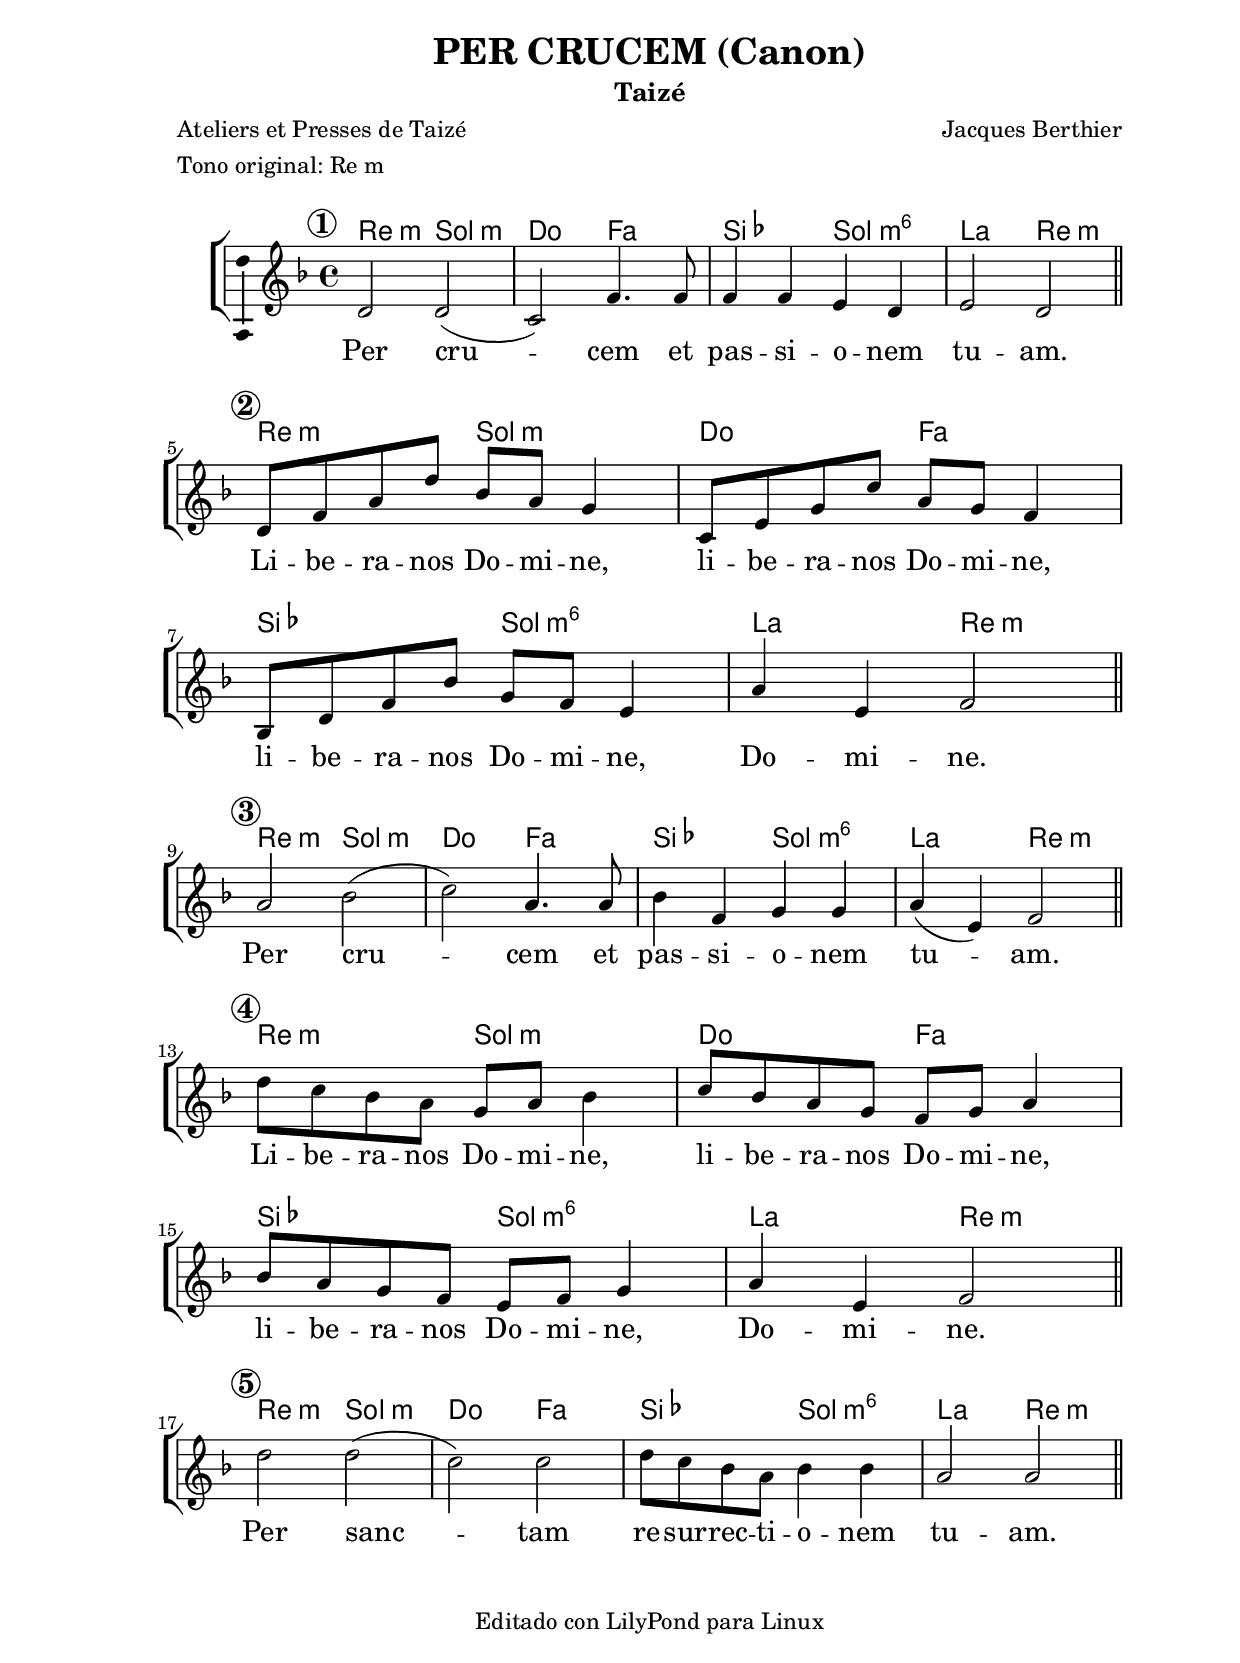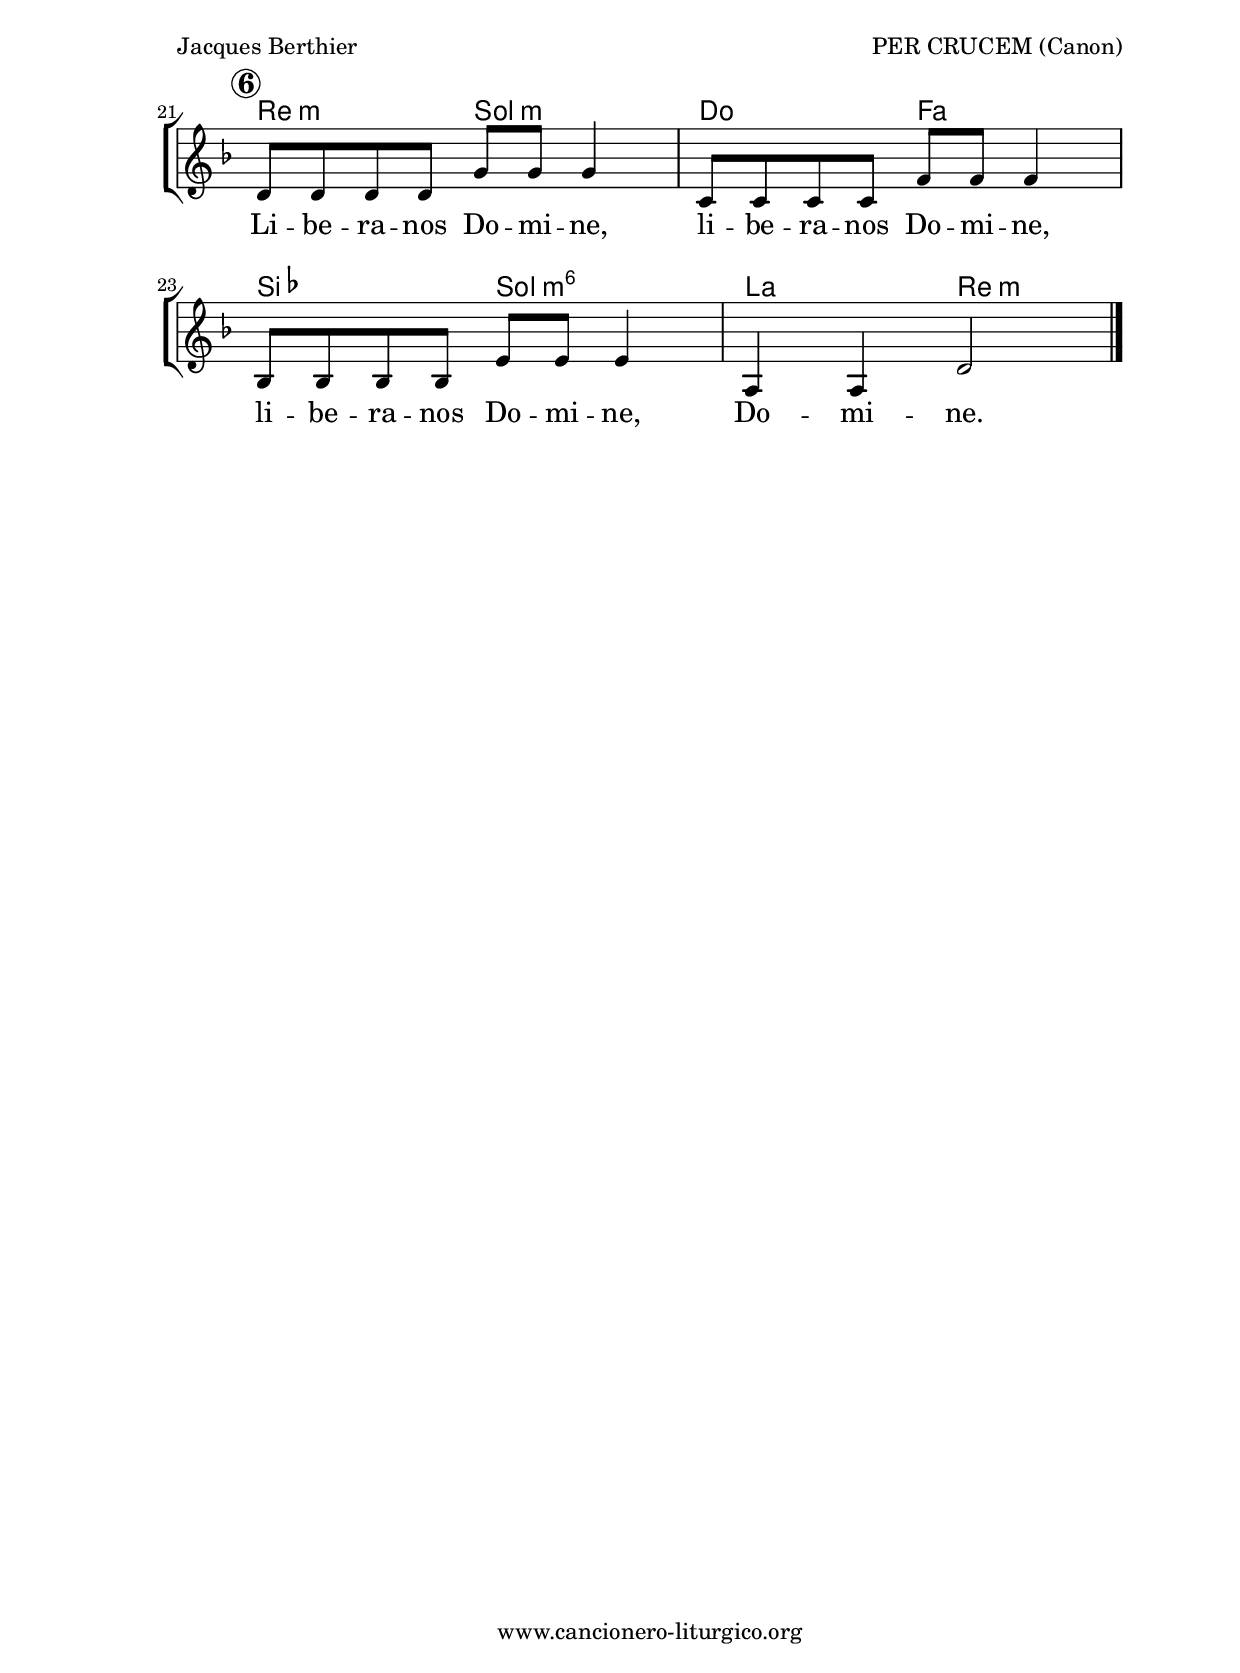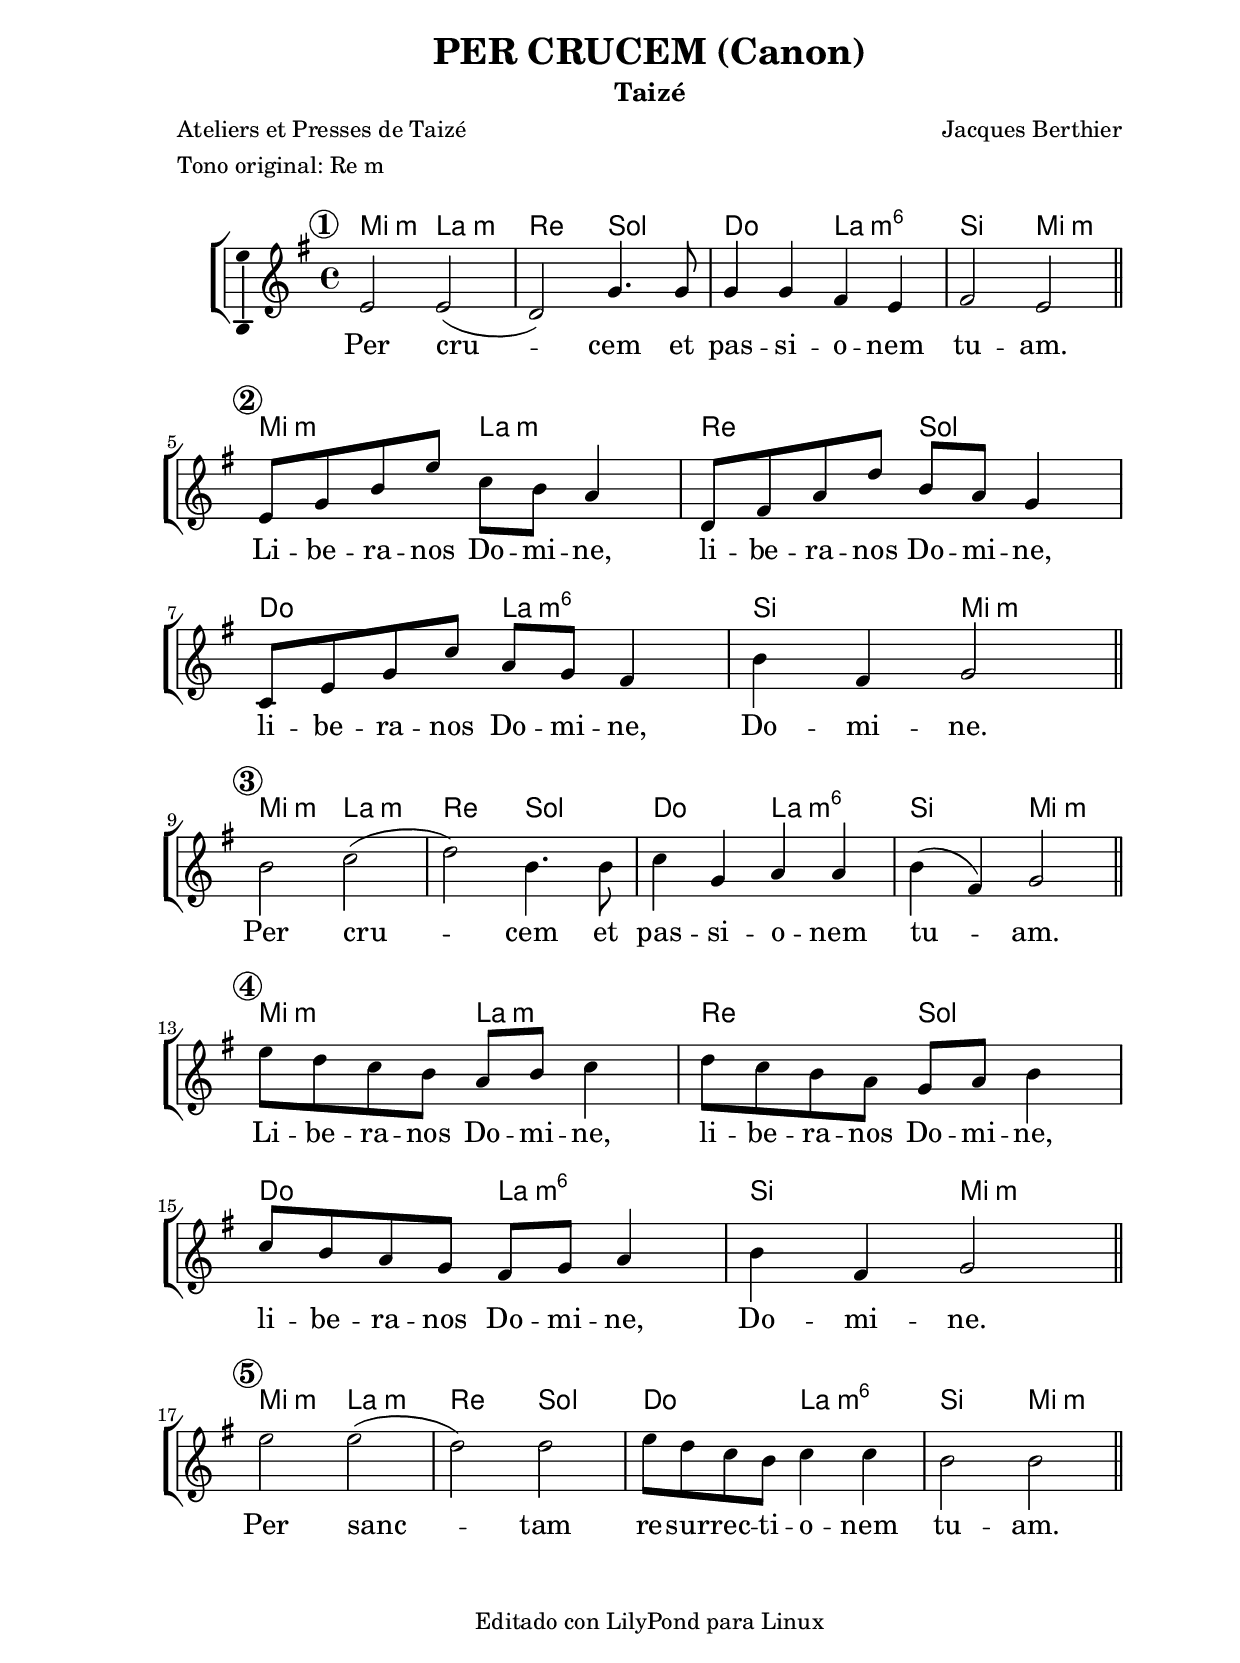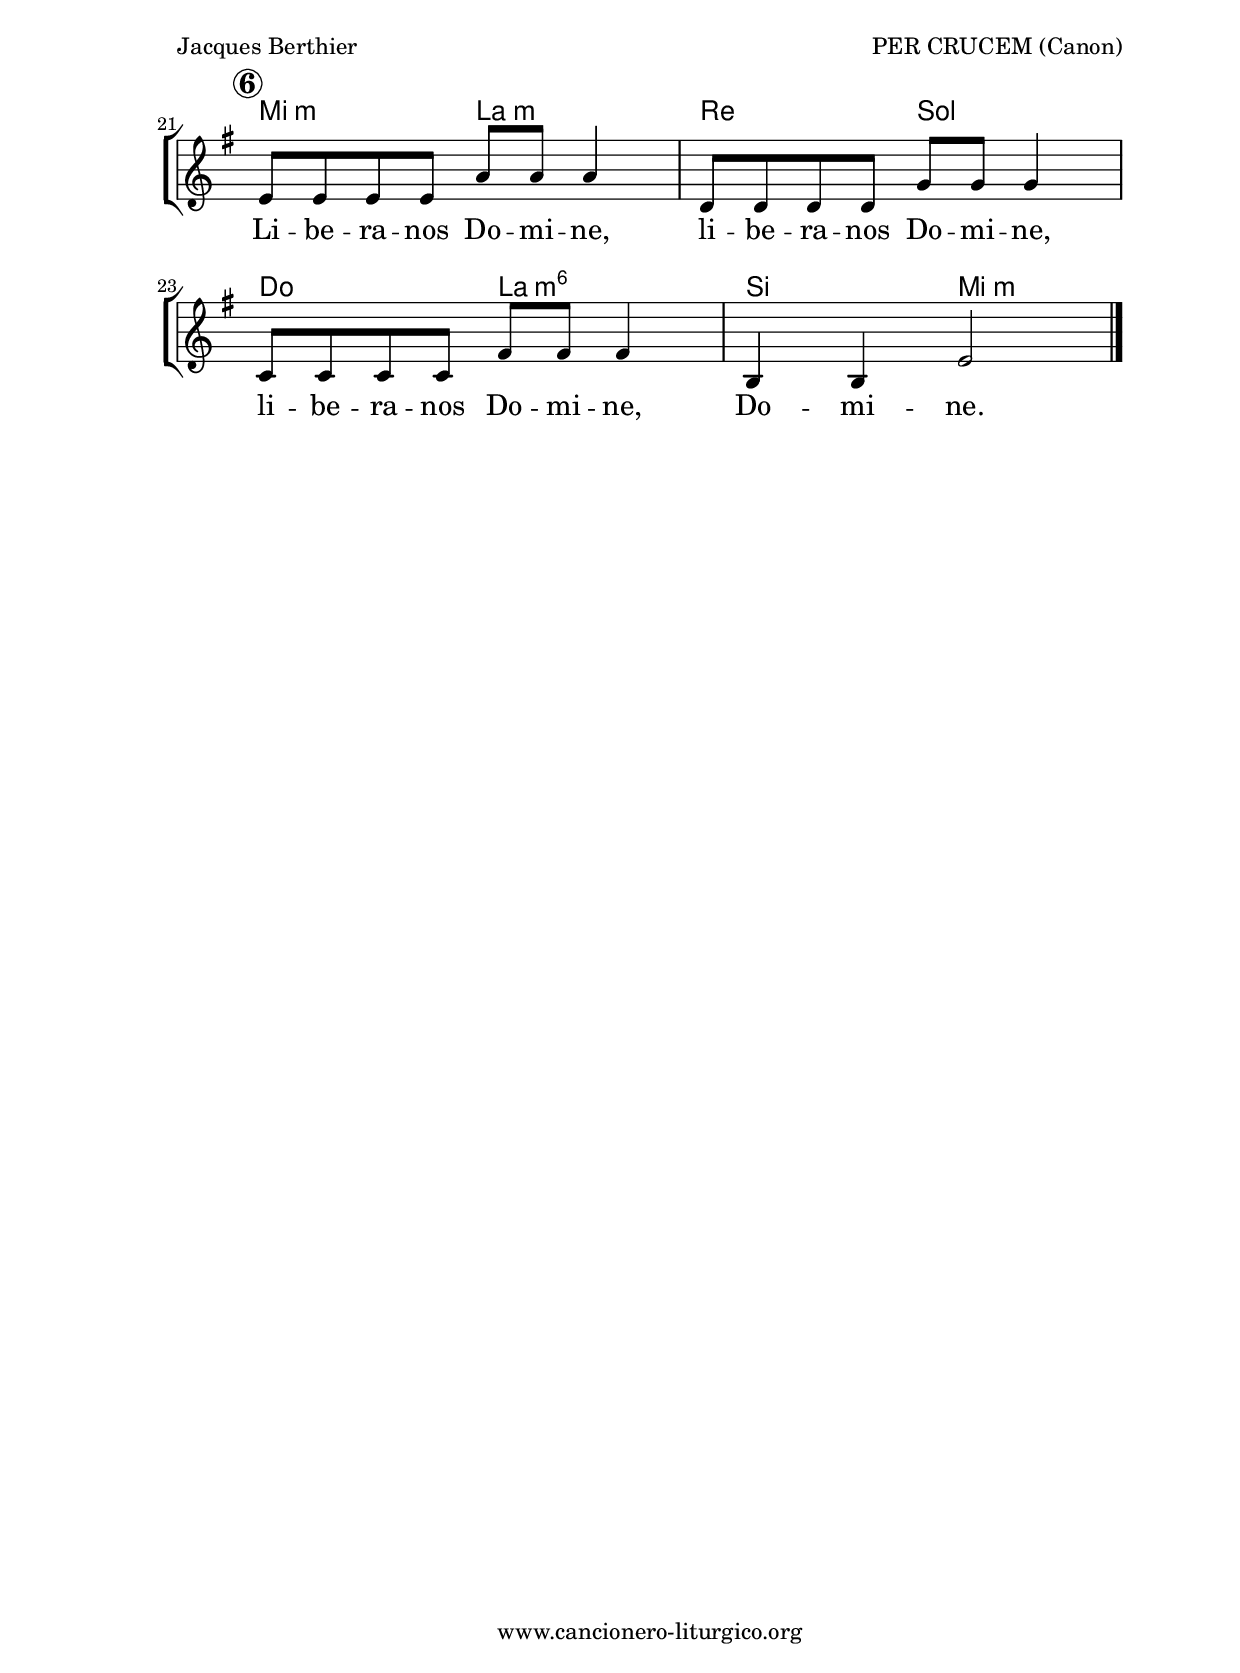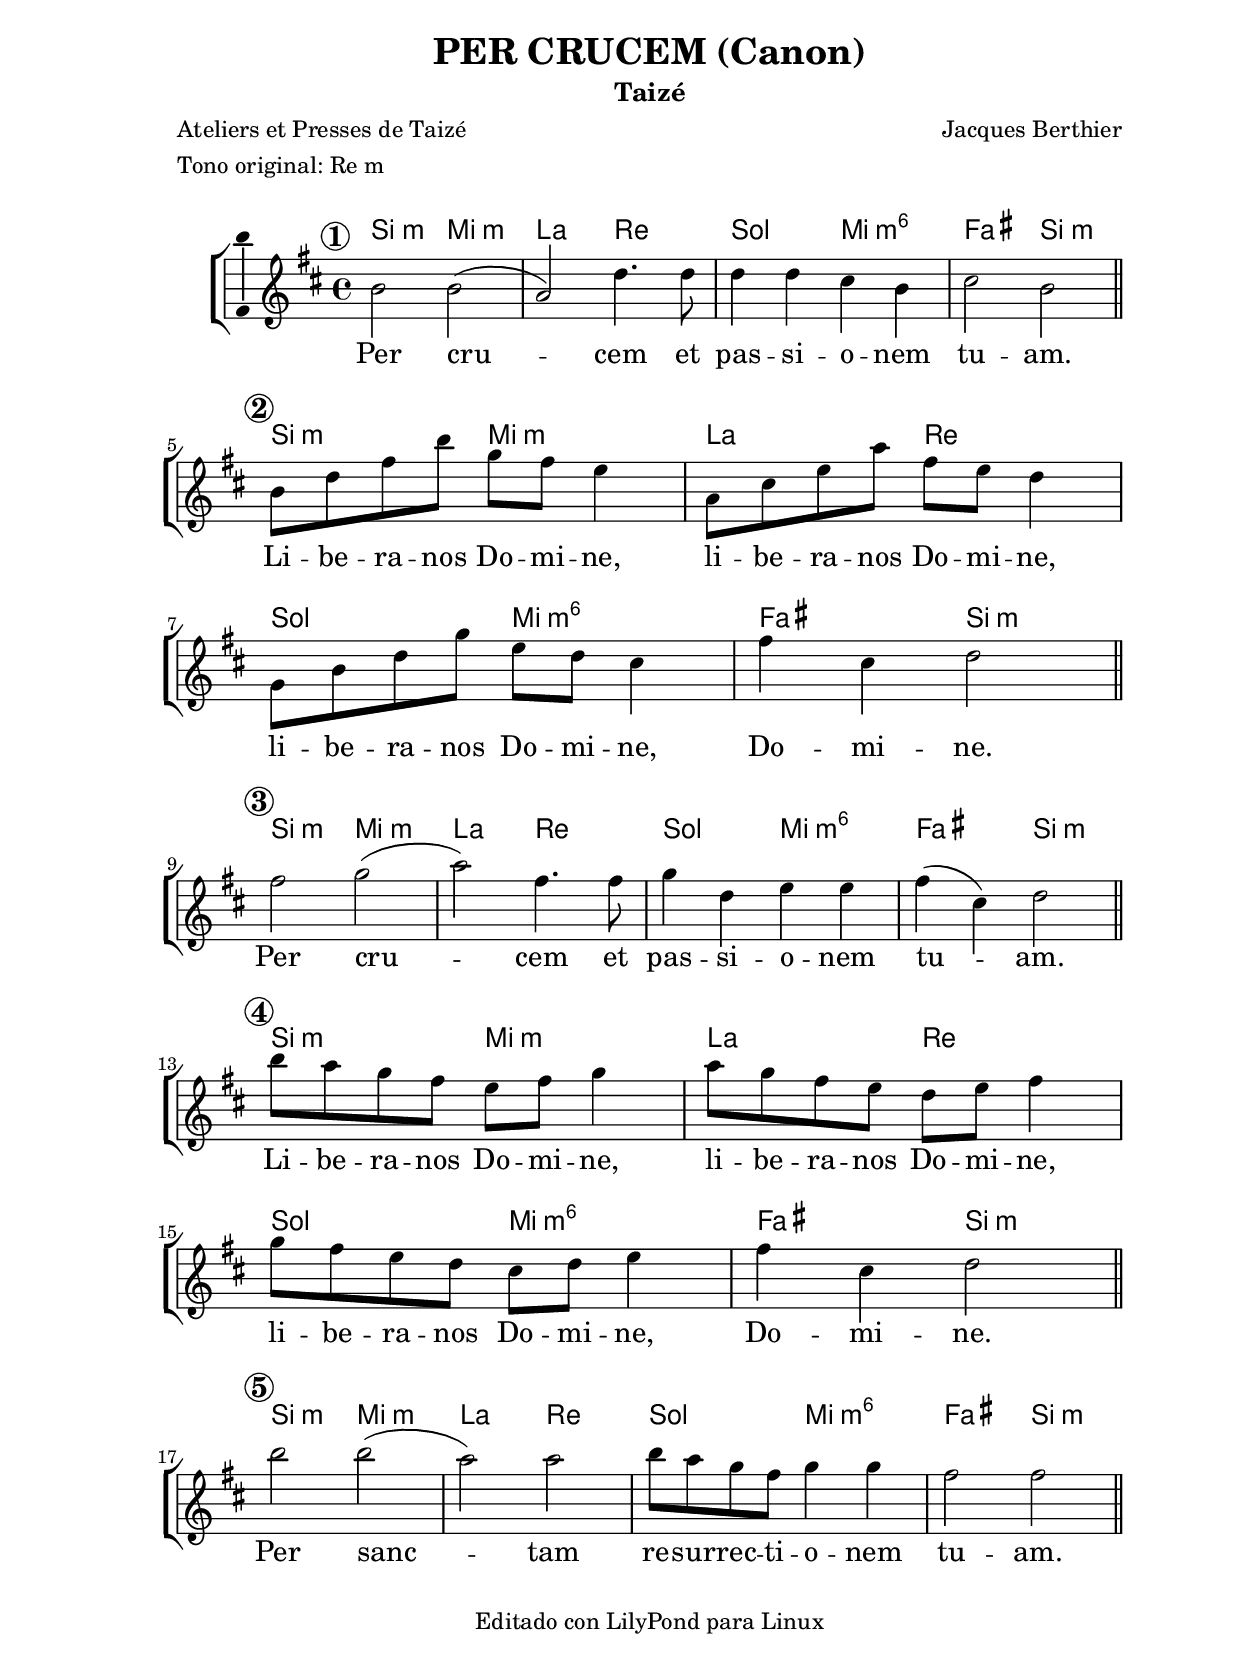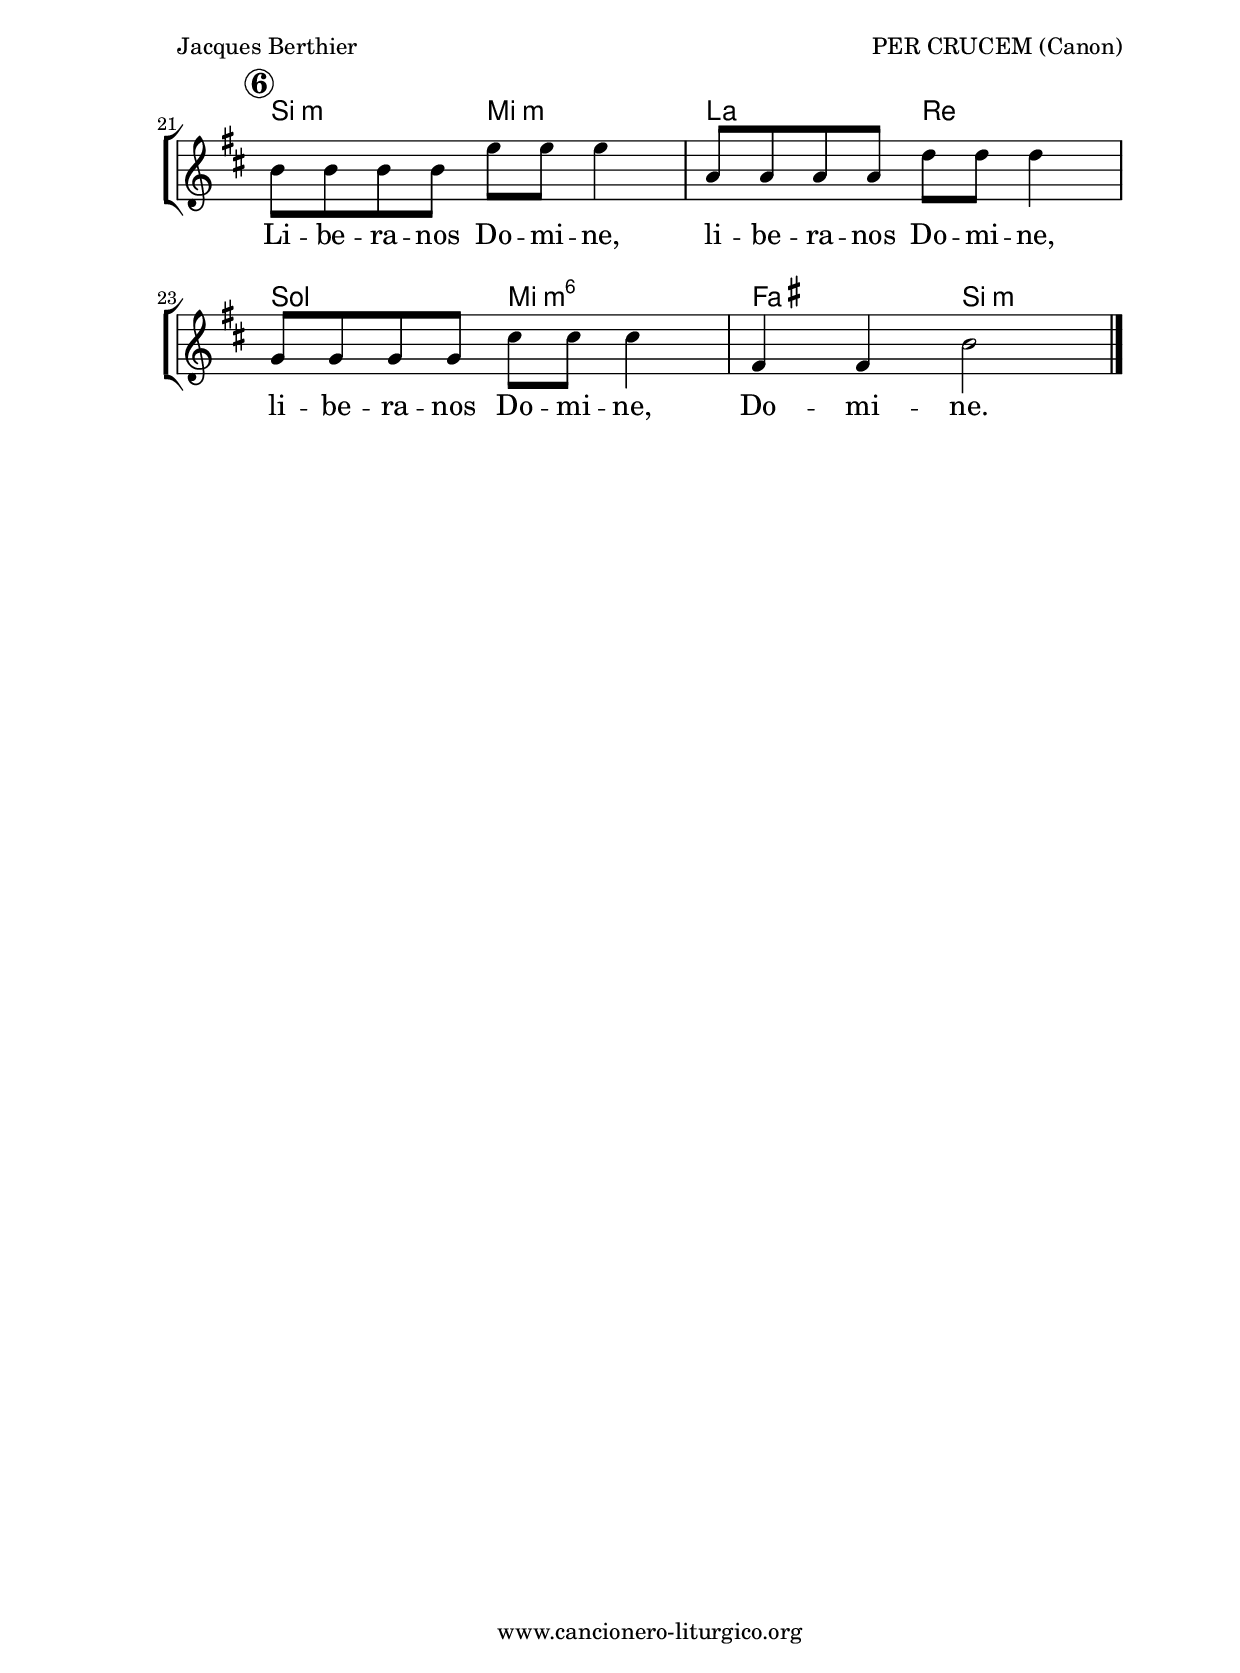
%
%para convertir .midi en .wav:
%timidity filename.midi -Ow -o finename.wav
%
%
%Para convertir de .wav a .mp3:
%lame -h -m j filename.wav
%
%
%para escuchar el midi:
%timidity nombrefichero.midi
%


%versión de lilypond para la que se ha escrito esta partitura:
\version "2.16.0"

	%Tamaño papel
	#(set-default-paper-size "a4")
	%Tamaño partitura
	#(set-global-staff-size 20)
	%No responde al pulsar sobre una nota
	#(ly:set-option 'point-and-click #f)

%parámetros del encabezamiento:
\header {
	title = "PER CRUCEM (Canon)"
	subtitle = "Taizé"
	composer = "Jacques Berthier"
	poet = "Ateliers et Presses de Taizé"
	meter = "Tono original: Re m"
	arranger = ""
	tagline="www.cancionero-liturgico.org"
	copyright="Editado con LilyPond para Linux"
	}

%parámetros asociados al papel:
\paper  {
	oddHeaderMarkup = \markup {\fill-line { \on-the-fly #not-first-page \fromproperty #'header:title \on-the-fly #not-first-page \fromproperty #'header:composer }}
	evenHeaderMarkup = \markup {\fill-line { \fromproperty #'header:composer \fromproperty #'header:title }}
	#(set-paper-size "a4")
	print-page-number = ##f
	first-page-number = 1
	print-first-page-number = ##f
%	head-separation = 3.0 \cm
	top-margin = 2.0 \cm
	bottom-margin = 0.5\cm
%%%	bottom-margin = -2.0\cm
	left-margin = 3.0 \cm
	line-width = 16.0 \cm 
	indent = 8\mm
	interscoreline = 2.\mm
	between-system-space = 15\mm
%	para que las partituras no llenen la hoja:
	ragged-bottom = ##t
%	idem para la última hoja:
	ragged-last-bottom = ##f
%	para que las partituras llenen el ancho del papel:
	ragged-last = ##f
	after-title-space = 2.5 \cm
%page-count=1
%system-count=8

	%Flexible Vertical Spacing
%	markup-markup-spacing =
%	#'((basic-distance . 15) (minimum-distance . 15) (padding . 3))
	markup-system-spacing =
	#'((basic-distance . 15) (minimum-distance . 15) (padding . 3))
	system-system-spacing =
	#'((basic-distance . 15) (minimum-distance . 15) (padding . 3))
	score-system-spacing =
	#'((basic-distance . 15) (minimum-distance . 15) (padding . 5))
%	top-system-spacing = % header
%	#'((basic-distance . 8) (minimum-distance . 0) (padding . 0))
%	top-markup-spacing =
%	#'((basic-distance . 20) (minimum-distance . 20) (padding . 0))
	last-bottom-spacing = % footer
	#'((basic-distance . 5) (minimum-distance . 5) (padding . 0))
%	score-markup-spacing =
%	#'((basic-distance . 16) (minimum-distance . 13) (padding . 0))

	}


%parámetros que afectan a toda la partitura:
global =  {
	%clave de sol (G):
	\clef G
	%armadura:
%	\transpose d c
	\key d \minor
	\tempo 4=82
	\set Score.tempoHideNote = ##t
	}


acordes = {
	\italianChords
	\chordmode {
%	\transpose d c
{

d2:m g:m c f bes g:m6 a d:m
d2:m g:m c f bes g:m6 a d:m
d2:m g:m c f bes g:m6 a d:m
d2:m g:m c f bes g:m6 a d:m
d2:m g:m c f bes g:m6 a d:m
d2:m g:m c f bes g:m6 a d:m

	}
	}
}


melodia = 
%	\transpose d c
{
	\relative c'{
	\time 4/4

%%%\set Score.markFormatter = 
%%%   #format-mark-box-numbers

\set Score.markFormatter = 
   #(lambda (mark context)
      (make-circle-markup (format-mark-numbers mark context)))

\mark \default
d2 d
(c2) f4. f8
f4 f e d
e2 d

\bar "||"
\break

\mark \default
d8 f a d bes a g4
c,8 e g c a g f4
bes,8 d f bes g f e4
a4 e f2

\bar "||"
\break

\mark \default
a2 bes
(c) a4. a8
bes4 f g g
a4 (e) f2

\bar "||"
\break

\mark \default
d'8 c bes a g a bes4
c8 bes a g f g a4
bes8 a g f e f g4
a4 e f2

\bar "||"
\break

\mark \default
d'2 d
(c2) c
d8 c bes a bes4 bes
a2 a

\bar "||"
\break

\mark \default
d,8 d d d g g g4
c,8 c c c f f f4
bes,8 bes bes bes e e e4
a,4 a d2

\bar "|."
}
}


texto = \lyricmode {
Per cru -- cem et pas -- si -- o -- nem tu -- am.

Li -- be -- ra -- nos Do -- mi -- ne,
li -- be -- ra -- nos Do -- mi -- ne,
li -- be -- ra -- nos Do -- mi -- ne,
Do -- mi -- ne.

Per cru -- cem et pas -- si -- o -- nem tu -- am.

Li -- be -- ra -- nos Do -- mi -- ne,
li -- be -- ra -- nos Do -- mi -- ne,
li -- be -- ra -- nos Do -- mi -- ne,
Do -- mi -- ne.

Per sanc -- tam re -- sur -- rec -- ti -- o -- nem tu -- am.

Li -- be -- ra -- nos Do -- mi -- ne,
li -- be -- ra -- nos Do -- mi -- ne,
li -- be -- ra -- nos Do -- mi -- ne,
Do -- mi -- ne.

	}


acordesStaff = \context ChordNames = acordesStaff <<
	\set chordChanges = ##t
	\acordes
	>>


vozStaff = \context Voice = vozStaff
\with {\consists "Ambitus_engraver"}
<<
%	\set Staff.instrumentName = ""
%	\set Staff.shortInstrumentName = ""
%	\set Staff.midiInstrument = #"clarinet"
%	\set Staff.midiInstrument = #"cello"
%	\set Staff.midiInstrument = #"flute"
	\set Staff.midiInstrument = #"electric guitar (jazz)"
%	\set Staff.midiInstrument = #"english horn"
%	\set Staff.midiInstrument = #"violin"
%	\set Staff.midiInstrument = #"glockenspiel"
	\set Staff.midiMinimumVolume = #0.7
	\set Staff.midiMaximumVolume = #0.9
	\global
	\melodia
	>>

textoStaff = \context Lyrics = textoStaff <<
	\lyricsto vozStaff \texto
	>>

\book {
	\score {
		\context ChoirStaff {
			\override StaffGroup.SystemStartBracket #'collapse-height = #1
			\override Score.SystemStartBar #'collapse-height = #1
			<<
			\acordesStaff
			\vozStaff
			\textoStaff
			>>
			}
		\layout {
	    		\context {
				\Lyrics
				\override LyricText #'font-size = #2
				}
	   		 \context {
				\Score
				\override StaffSymbol #'staff-space = #(magstep +3)
				}
			}
		}
	\score {
		\unfoldRepeats
		\context ChoirStaff {
			<<
			\acordesStaff
			\vozStaff
			>>
			}
		\midi {
	  		\context {
	  			\Score
				tempoWholesPerMinute = #(ly:make-moment 70 4)
				}
			}
		}
	}



#(define output-suffix "C")
\book {
	\score {
		\context ChoirStaff {
			\override StaffGroup.SystemStartBracket #'collapse-height = #1
			\override Score.SystemStartBar #'collapse-height = #1
\transpose c d
			<<
			\acordesStaff
			\vozStaff
			\textoStaff
			>>
			}
		\layout {
	    		\context {
				\Lyrics
				\override LyricText #'font-size = #2
				}
	   		 \context {
				\Score
				\override StaffSymbol #'staff-space = #(magstep +3)
				}
			}
		}
	}

#(define output-suffix "S")
\book {
	\score {
		\context ChoirStaff {
			\override StaffGroup.SystemStartBracket #'collapse-height = #1
			\override Score.SystemStartBar #'collapse-height = #1
\transpose c a
			<<
			\acordesStaff
			\vozStaff
			\textoStaff
			>>
			}
		\layout {
	    		\context {
				\Lyrics
				\override LyricText #'font-size = #2
				}
	   		 \context {
				\Score
				\override StaffSymbol #'staff-space = #(magstep +3)
				}
			}
		}
	}


